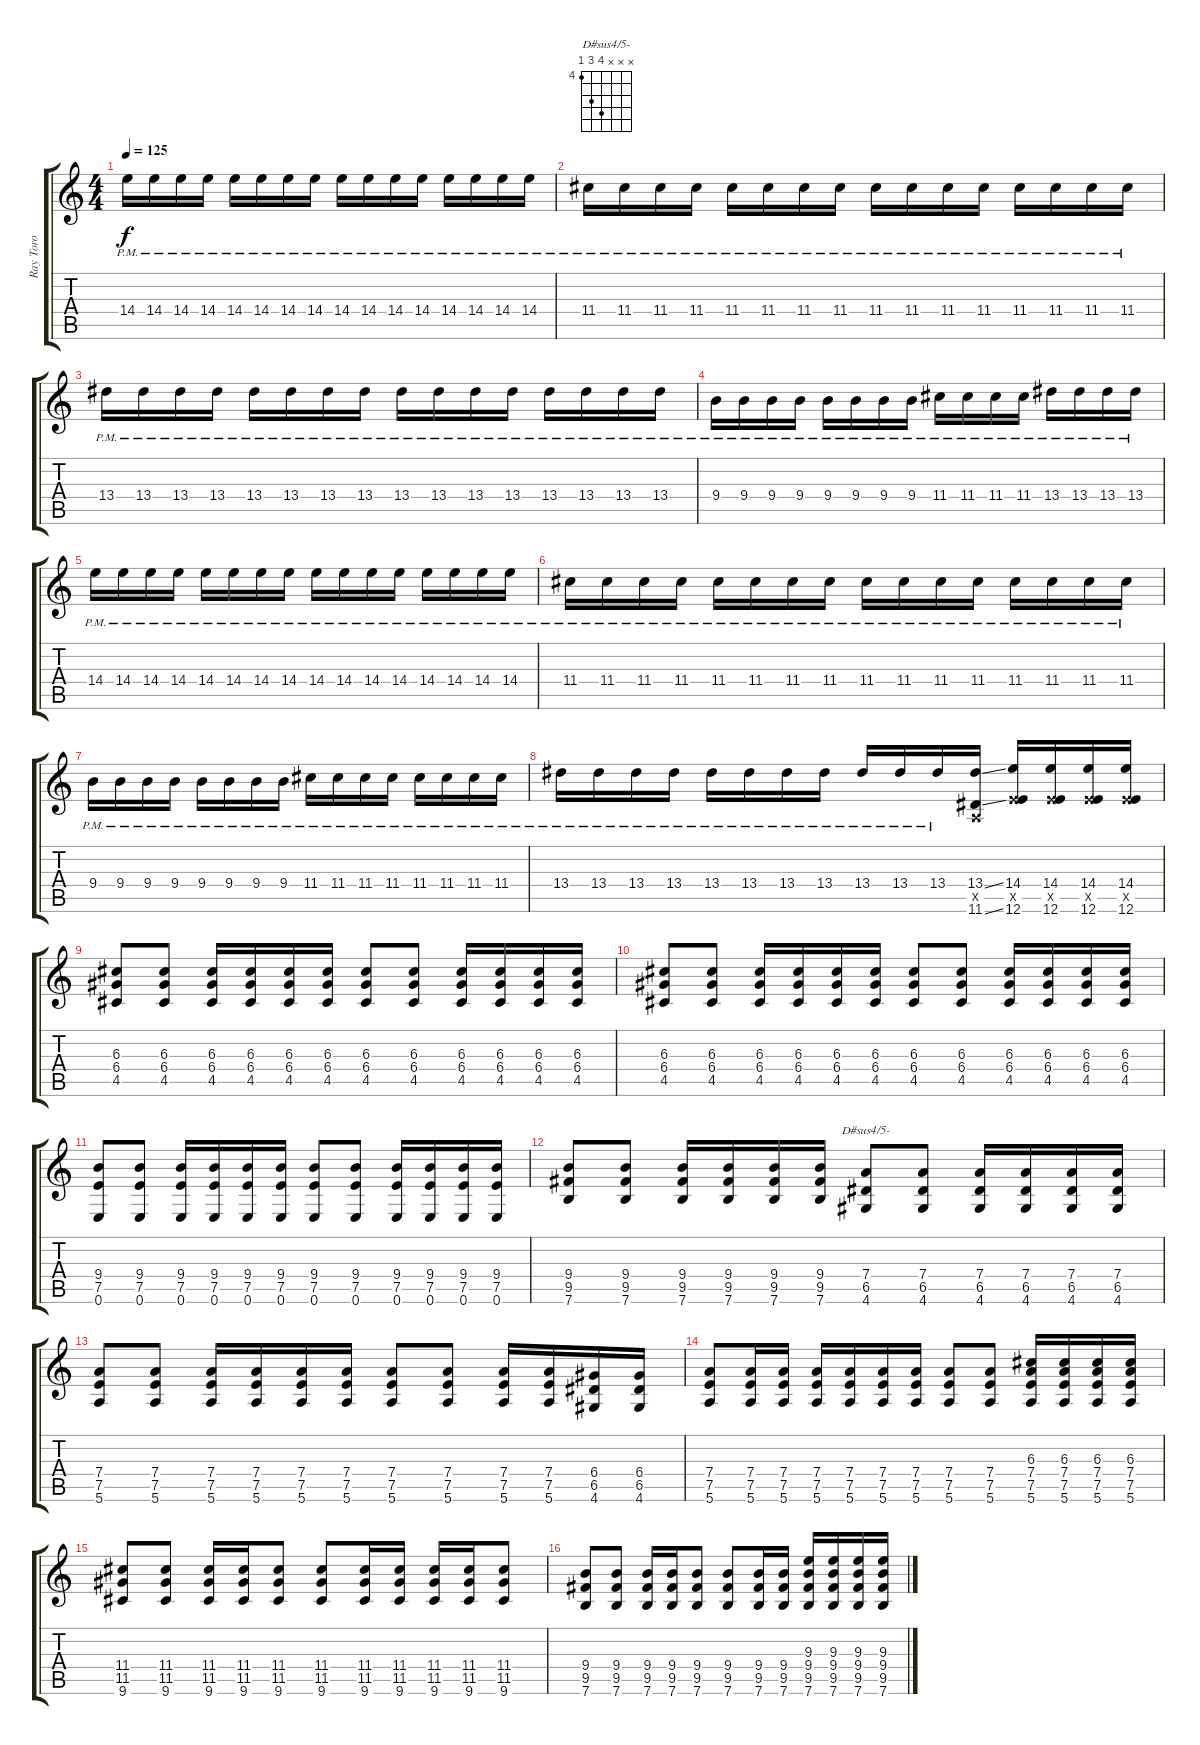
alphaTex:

\track ("Ray Toro" "Ray Toro") {instrument distortionguitar}
\staff {score tabs}
\tuning (E4 B3 G3 D3 A2 E2) {hide}
\chord ("D#sus4/5-" x x x 7 6 4) {firstfret 4}
\ts (4 4)
\tempo 125
\clef g2
\ks c
14.4{pm}.16{dy f instrument electricguitarjazz} 14.4{pm}.16{instrument electricguitarjazz} 14.4{pm}.16{instrument electricguitarjazz} 14.4{pm}.16{instrument electricguitarjazz} 14.4{pm}.16{instrument electricguitarjazz} 14.4{pm}.16{instrument electricguitarjazz} 14.4{pm}.16{instrument electricguitarjazz} 14.4{pm}.16{instrument electricguitarjazz} 14.4{pm}.16{instrument electricguitarjazz} 14.4{pm}.16{instrument electricguitarjazz} 14.4{pm}.16{instrument electricguitarjazz} 14.4{pm}.16{instrument electricguitarjazz} 14.4{pm}.16{instrument electricguitarjazz} 14.4{pm}.16{instrument electricguitarjazz} 14.4{pm}.16{instrument electricguitarjazz} 14.4{pm}.16{instrument electricguitarjazz} |
11.4{pm}.16 11.4{pm}.16 11.4{pm}.16 11.4{pm}.16 11.4{pm}.16 11.4{pm}.16 11.4{pm}.16 11.4{pm}.16 11.4{pm}.16 11.4{pm}.16 11.4{pm}.16 11.4{pm}.16 11.4{pm}.16 11.4{pm}.16 11.4{pm}.16 11.4{pm}.16 |
13.4{pm}.16 13.4{pm}.16 13.4{pm}.16 13.4{pm}.16 13.4{pm}.16 13.4{pm}.16 13.4{pm}.16 13.4{pm}.16 13.4{pm}.16 13.4{pm}.16 13.4{pm}.16 13.4{pm}.16 13.4{pm}.16 13.4{pm}.16 13.4{pm}.16 13.4{pm}.16 |
9.4{pm}.16 9.4{pm}.16 9.4{pm}.16 9.4{pm}.16 9.4{pm}.16 9.4{pm}.16 9.4{pm}.16 9.4{pm}.16 11.4{pm}.16 11.4{pm}.16 11.4{pm}.16 11.4{pm}.16 13.4{pm}.16 13.4{pm}.16 13.4{pm}.16 13.4{pm}.16 |
14.4{pm}.16 14.4{pm}.16 14.4{pm}.16 14.4{pm}.16 14.4{pm}.16 14.4{pm}.16 14.4{pm}.16 14.4{pm}.16 14.4{pm}.16 14.4{pm}.16 14.4{pm}.16 14.4{pm}.16 14.4{pm}.16 14.4{pm}.16 14.4{pm}.16 14.4{pm}.16 |
11.4{pm}.16 11.4{pm}.16 11.4{pm}.16 11.4{pm}.16 11.4{pm}.16 11.4{pm}.16 11.4{pm}.16 11.4{pm}.16 11.4{pm}.16 11.4{pm}.16 11.4{pm}.16 11.4{pm}.16 11.4{pm}.16 11.4{pm}.16 11.4{pm}.16 11.4{pm}.16 |
9.4{pm}.16 9.4{pm}.16 9.4{pm}.16 9.4{pm}.16 9.4{pm}.16 9.4{pm}.16 9.4{pm}.16 9.4{pm}.16 11.4{pm}.16 11.4{pm}.16 11.4{pm}.16 11.4{pm}.16 11.4{pm}.16 11.4{pm}.16 11.4{pm}.16 11.4{pm}.16 |
13.4{pm}.16 13.4{pm}.16 13.4{pm}.16 13.4{pm}.16 13.4{pm}.16 13.4{pm}.16 13.4{pm}.16 13.4{pm}.16 13.4{pm}.16 13.4{pm}.16 13.4{pm}.16 (13.4{ss} 0.5{x} 11.6{ss}).16 (14.4 7.5{x} 12.6).16{instrument distortionguitar} (14.4 7.5{x} 12.6).16 (14.4 7.5{x} 12.6).16 (14.4 7.5{x} 12.6).16 |
(6.3 6.4 4.5).8 (6.3 6.4 4.5).8 (6.3 6.4 4.5).16 (6.3 6.4 4.5).16 (6.3 6.4 4.5).16 (6.3 6.4 4.5).16 (6.3 6.4 4.5).8 (6.3 6.4 4.5).8 (6.3 6.4 4.5).16 (6.3 6.4 4.5).16 (6.3 6.4 4.5).16 (6.3 6.4 4.5).16 |
(6.3 6.4 4.5).8 (6.3 6.4 4.5).8 (6.3 6.4 4.5).16 (6.3 6.4 4.5).16 (6.3 6.4 4.5).16 (6.3 6.4 4.5).16 (6.3 6.4 4.5).8 (6.3 6.4 4.5).8 (6.3 6.4 4.5).16 (6.3 6.4 4.5).16 (6.3 6.4 4.5).16 (6.3 6.4 4.5).16 |
(9.4 7.5 0.6).8 (9.4 7.5 0.6).8 (9.4 7.5 0.6).16 (9.4 7.5 0.6).16 (9.4 7.5 0.6).16 (9.4 7.5 0.6).16 (9.4 7.5 0.6).8 (9.4 7.5 0.6).8 (9.4 7.5 0.6).16 (9.4 7.5 0.6).16 (9.4 7.5 0.6).16 (9.4 7.5 0.6).16 |
(9.4 9.5 7.6).8 (9.4 9.5 7.6).8 (9.4 9.5 7.6).16 (9.4 9.5 7.6).16 (9.4 9.5 7.6).16 (9.4 9.5 7.6).16 (7.4 6.5 4.6).8{ch "D#sus4/5-"} (7.4 6.5 4.6).8 (7.4 6.5 4.6).16 (7.4 6.5 4.6).16 (7.4 6.5 4.6).16 (7.4 6.5 4.6).16 |
(7.4 7.5 5.6).8 (7.4 7.5 5.6).8 (7.4 7.5 5.6).16 (7.4 7.5 5.6).16 (7.4 7.5 5.6).16 (7.4 7.5 5.6).16 (7.4 7.5 5.6).8 (7.4 7.5 5.6).8 (7.4 7.5 5.6).16 (7.4 7.5 5.6).16 (6.4 6.5 4.6).16 (6.4 6.5 4.6).16 |
(7.4 7.5 5.6).8 (7.4 7.5 5.6).16 (7.4 7.5 5.6).16 (7.4 7.5 5.6).16 (7.4 7.5 5.6).16 (7.4 7.5 5.6).16 (7.4 7.5 5.6).16 (7.4 7.5 5.6).8 (7.4 7.5 5.6).8 (6.3 7.4 7.5 5.6).16 (6.3 7.4 7.5 5.6).16 (6.3 7.4 7.5 5.6).16 (6.3 7.4 7.5 5.6).16 |
(11.4 11.5 9.6).8 (11.4 11.5 9.6).8 (11.4 11.5 9.6).16 (11.4 11.5 9.6).16 (11.4 11.5 9.6).8 (11.4 11.5 9.6).8 (11.4 11.5 9.6).16 (11.4 11.5 9.6).16 (11.4 11.5 9.6).16 (11.4 11.5 9.6).16 (11.4 11.5 9.6).8 |
(9.4 9.5 7.6).8 (9.4 9.5 7.6).8 (9.4 9.5 7.6).16 (9.4 9.5 7.6).16 (9.4 9.5 7.6).8 (9.4 9.5 7.6).8 (9.4 9.5 7.6).16 (9.4 9.5 7.6).16 (9.3 9.4 9.5 7.6).16 (9.3 9.4 9.5 7.6).16 (9.3 9.4 9.5 7.6).16 (9.3 9.4 9.5 7.6).16
